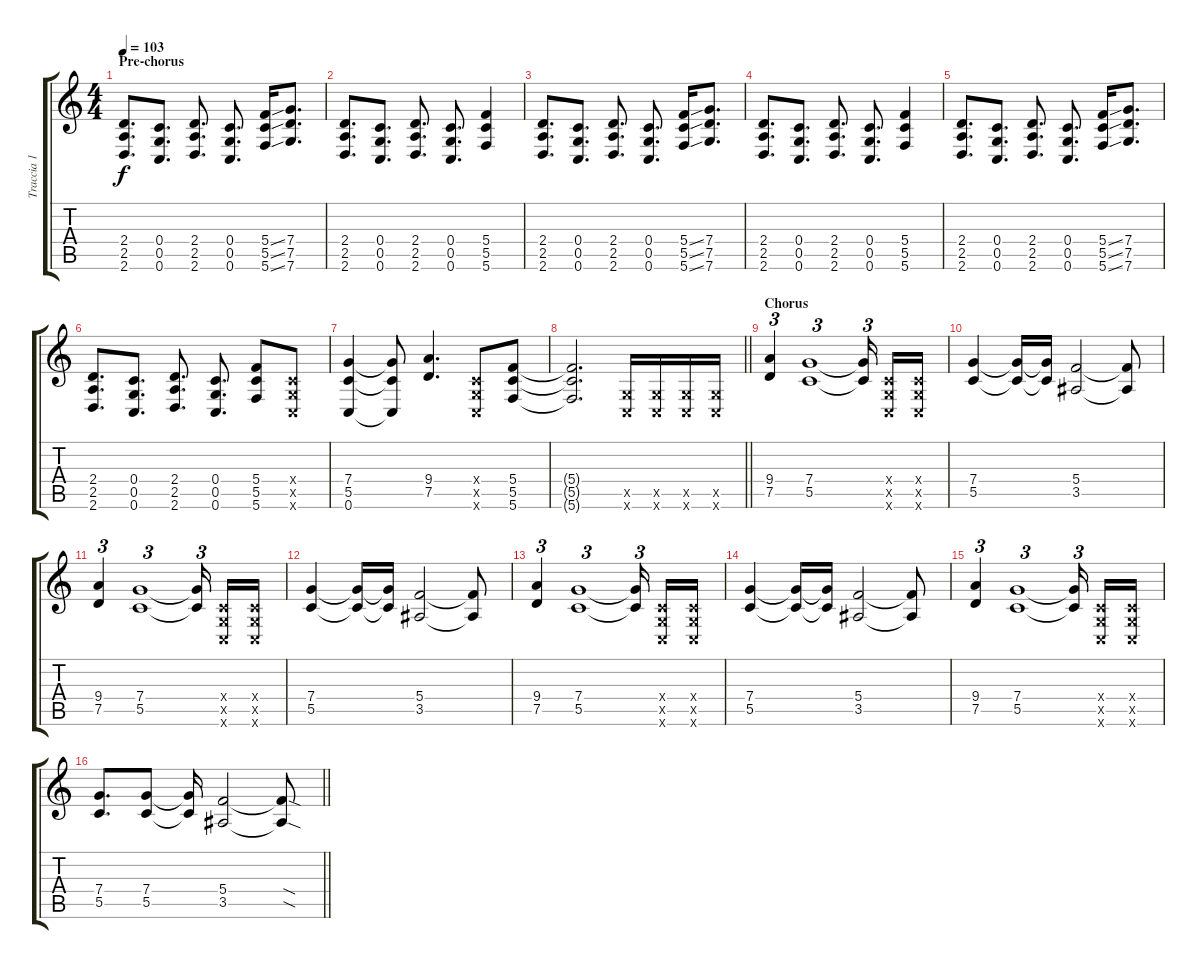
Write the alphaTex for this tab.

\track ("Traccia 1" "Traccia 1") {instrument distortionguitar}
\staff {score tabs}
\tuning (D4 A3 F3 C3 G2 C2) {hide}
\ts (4 4)
\section ("" "Pre-chorus")
\tempo 103
\clef g2
\ks c
(2.4 2.5 2.6).8{d dy f} (0.4 0.5 0.6).8{d} (2.4 2.5 2.6).8{d} (0.4 0.5 0.6).8{d} (5.4{ss} 5.5{ss} 5.6{ss}).16 (7.4 7.5 7.6).8{d} |
(2.4 2.5 2.6).8{d} (0.4 0.5 0.6).8{d} (2.4 2.5 2.6).8{d} (0.4 0.5 0.6).8{d} (5.4 5.5 5.6).4 |
(2.4 2.5 2.6).8{d} (0.4 0.5 0.6).8{d} (2.4 2.5 2.6).8{d} (0.4 0.5 0.6).8{d} (5.4{ss} 5.5{ss} 5.6{ss}).16 (7.4 7.5 7.6).8{d} |
(2.4 2.5 2.6).8{d} (0.4 0.5 0.6).8{d} (2.4 2.5 2.6).8{d} (0.4 0.5 0.6).8{d} (5.4 5.5 5.6).4 |
(2.4 2.5 2.6).8{d} (0.4 0.5 0.6).8{d} (2.4 2.5 2.6).8{d} (0.4 0.5 0.6).8{d} (5.4{ss} 5.5{ss} 5.6{ss}).16 (7.4 7.5 7.6).8{d} |
(2.4 2.5 2.6).8{d} (0.4 0.5 0.6).8{d} (2.4 2.5 2.6).8{d} (0.4 0.5 0.6).8{d} (5.4 5.5 5.6).8 (0.4{x} 0.5{x} 0.6{x}).8 |
(7.4 5.5 0.6).4 (7.4{t} 5.5{t} 0.6{t}).8 (9.4 7.5).4{d} (0.4{x} 0.5{x} 0.6{x}).8 (5.4 5.5 5.6).8 |
\barLineRight lightlight
(5.4{t} 5.5{t} 5.6{t}).2{d} (0.5{x} 0.6{x}).16 (0.5{x} 0.6{x}).16 (0.5{x} 0.6{x}).16 (0.5{x} 0.6{x}).16 |
\section ("" "Chorus")
(9.4 7.5).4{tu (3 2)} (7.4 5.5).1{tu (3 2)} (7.4{t} 5.5{t}).16{tu (3 2) beam splitsecondary} (0.4{x} 0.5{x} 0.6{x}).16 (0.4{x} 0.5{x} 0.6{x}).16 |
(7.4 5.5).4 (7.4{t} 5.5{t}).16 (7.4{t} 5.5{t}).16 (5.4 3.5).2 (5.4{t} 3.5{t}).8 |
(9.4 7.5).4{tu (3 2)} (7.4 5.5).1{tu (3 2)} (7.4{t} 5.5{t}).16{tu (3 2) beam splitsecondary} (0.4{x} 0.5{x} 0.6{x}).16 (0.4{x} 0.5{x} 0.6{x}).16 |
(7.4 5.5).4 (7.4{t} 5.5{t}).16 (7.4{t} 5.5{t}).16 (5.4 3.5).2 (5.4{t} 3.5{t}).8 |
(9.4 7.5).4{tu (3 2)} (7.4 5.5).1{tu (3 2)} (7.4{t} 5.5{t}).16{tu (3 2) beam splitsecondary} (0.4{x} 0.5{x} 0.6{x}).16 (0.4{x} 0.5{x} 0.6{x}).16 |
(7.4 5.5).4 (7.4{t} 5.5{t}).16 (7.4{t} 5.5{t}).16 (5.4 3.5).2 (5.4{t} 3.5{t}).8 |
(9.4 7.5).4{tu (3 2)} (7.4 5.5).1{tu (3 2)} (7.4{t} 5.5{t}).16{tu (3 2) beam splitsecondary} (0.4{x} 0.5{x} 0.6{x}).16 (0.4{x} 0.5{x} 0.6{x}).16 |
\barLineRight lightlight
(7.4 5.5).8{d} (7.4 5.5).8 (7.4{t} 5.5{t}).16 (5.4 3.5).2 (5.4{sod t} 3.5{sod t}).8
